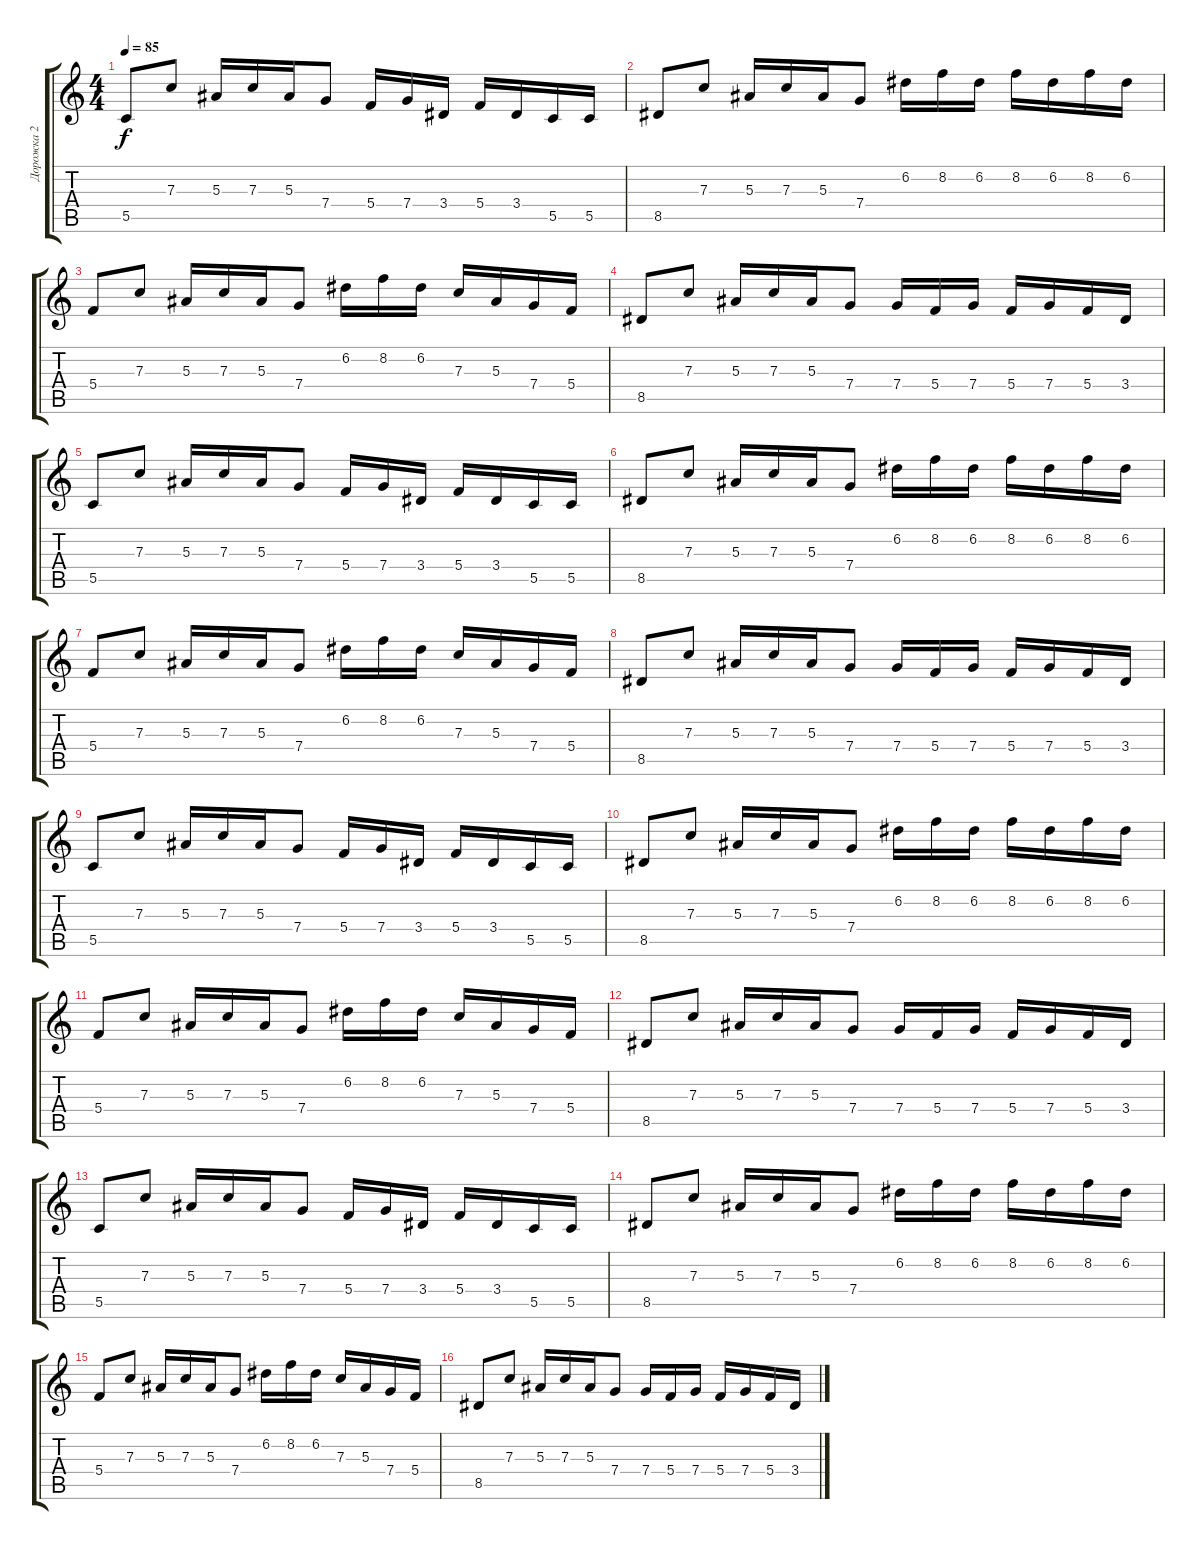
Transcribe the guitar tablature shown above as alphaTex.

\track ("Дорожка 2" "Дорожка 2") {instrument distortionguitar}
\staff {score tabs}
\tuning (D4 A3 F3 C3 G2 C2) {hide}
\ts (4 4)
\tempo 85
\clef g2
\ks c
5.5.8{dy f} 7.3.8 5.3.16 7.3.16 5.3.16 7.4.8 5.4.16 7.4.16 3.4.16 5.4.16 3.4.16 5.5.16 5.5.16 |
8.5.8 7.3.8 5.3.16 7.3.16 5.3.16 7.4.8 6.2.16 8.2.16 6.2.16 8.2.16 6.2.16 8.2.16 6.2.16 |
5.4.8 7.3.8 5.3.16 7.3.16 5.3.16 7.4.8 6.2.16 8.2.16 6.2.16 7.3.16 5.3.16 7.4.16 5.4.16 |
8.5.8 7.3.8 5.3.16 7.3.16 5.3.16 7.4.8 7.4.16 5.4.16 7.4.16 5.4.16 7.4.16 5.4.16 3.4.16 |
5.5.8 7.3.8 5.3.16 7.3.16 5.3.16 7.4.8 5.4.16 7.4.16 3.4.16 5.4.16 3.4.16 5.5.16 5.5.16 |
8.5.8 7.3.8 5.3.16 7.3.16 5.3.16 7.4.8 6.2.16 8.2.16 6.2.16 8.2.16 6.2.16 8.2.16 6.2.16 |
5.4.8 7.3.8 5.3.16 7.3.16 5.3.16 7.4.8 6.2.16 8.2.16 6.2.16 7.3.16 5.3.16 7.4.16 5.4.16 |
8.5.8 7.3.8 5.3.16 7.3.16 5.3.16 7.4.8 7.4.16 5.4.16 7.4.16 5.4.16 7.4.16 5.4.16 3.4.16 |
5.5.8 7.3.8 5.3.16 7.3.16 5.3.16 7.4.8 5.4.16 7.4.16 3.4.16 5.4.16 3.4.16 5.5.16 5.5.16 |
8.5.8 7.3.8 5.3.16 7.3.16 5.3.16 7.4.8 6.2.16 8.2.16 6.2.16 8.2.16 6.2.16 8.2.16 6.2.16 |
5.4.8 7.3.8 5.3.16 7.3.16 5.3.16 7.4.8 6.2.16 8.2.16 6.2.16 7.3.16 5.3.16 7.4.16 5.4.16 |
8.5.8 7.3.8 5.3.16 7.3.16 5.3.16 7.4.8 7.4.16 5.4.16 7.4.16 5.4.16 7.4.16 5.4.16 3.4.16 |
5.5.8 7.3.8 5.3.16 7.3.16 5.3.16 7.4.8 5.4.16 7.4.16 3.4.16 5.4.16 3.4.16 5.5.16 5.5.16 |
8.5.8 7.3.8 5.3.16 7.3.16 5.3.16 7.4.8 6.2.16 8.2.16 6.2.16 8.2.16 6.2.16 8.2.16 6.2.16 |
5.4.8 7.3.8 5.3.16 7.3.16 5.3.16 7.4.8 6.2.16 8.2.16 6.2.16 7.3.16 5.3.16 7.4.16 5.4.16 |
8.5.8 7.3.8 5.3.16 7.3.16 5.3.16 7.4.8 7.4.16 5.4.16 7.4.16 5.4.16 7.4.16 5.4.16 3.4.16
